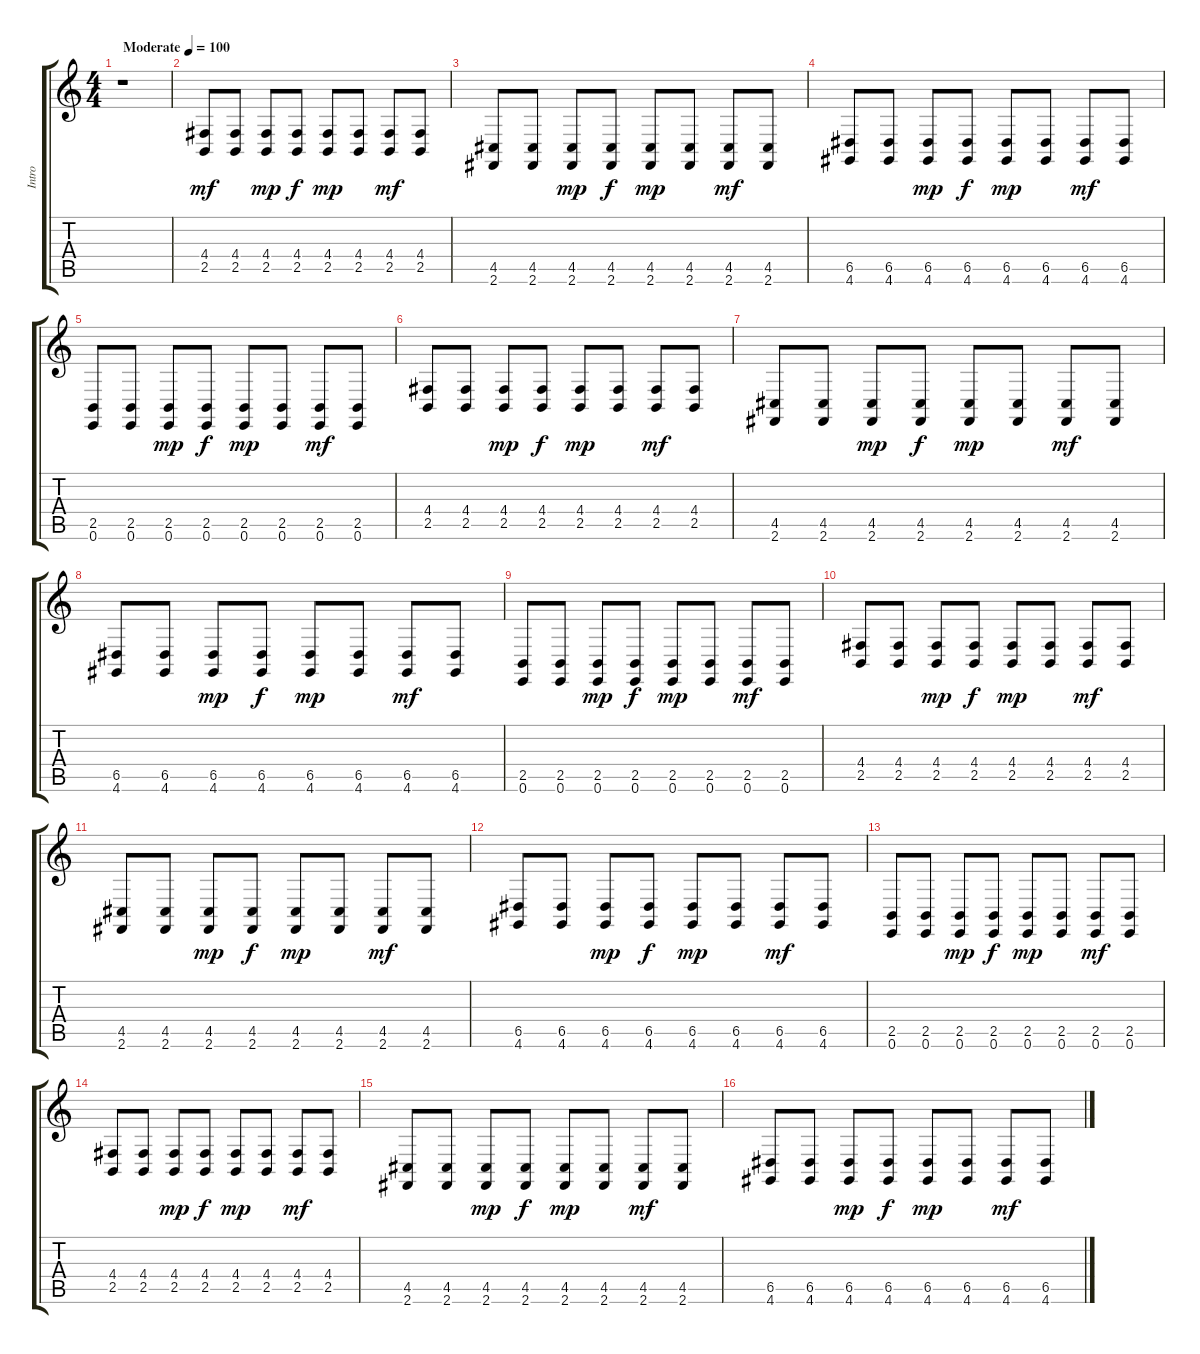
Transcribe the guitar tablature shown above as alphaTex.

\track ("Intro" "Intro") {instrument flute}
\staff {score tabs}
\tuning (E4 B3 G3 D3 A2 E2) {hide}
\ts (4 4)
\tempo (100 "Moderate")
\clef g2
\ks c
r.1{dy mf instrument flute} |
(4.4 2.5).8{volume 12 balance 8 instrument flute} (4.4 2.5).8 (4.4 2.5).8{dy mp} (4.4 2.5).8{dy f} (4.4 2.5).8{dy mp} (4.4 2.5).8 (4.4 2.5).8{dy mf} (4.4 2.5).8 |
(4.5 2.6).8 (4.5 2.6).8 (4.5 2.6).8{dy mp} (4.5 2.6).8{dy f} (4.5 2.6).8{dy mp} (4.5 2.6).8 (4.5 2.6).8{dy mf} (4.5 2.6).8 |
(6.5 4.6).8 (6.5 4.6).8 (6.5 4.6).8{dy mp} (6.5 4.6).8{dy f} (6.5 4.6).8{dy mp} (6.5 4.6).8 (6.5 4.6).8{dy mf} (6.5 4.6).8 |
(2.5 0.6).8 (2.5 0.6).8 (2.5 0.6).8{dy mp} (2.5 0.6).8{dy f} (2.5 0.6).8{dy mp} (2.5 0.6).8 (2.5 0.6).8{dy mf} (2.5 0.6).8 |
(4.4 2.5).8 (4.4 2.5).8 (4.4 2.5).8{dy mp} (4.4 2.5).8{dy f} (4.4 2.5).8{dy mp} (4.4 2.5).8 (4.4 2.5).8{dy mf} (4.4 2.5).8 |
(4.5 2.6).8 (4.5 2.6).8 (4.5 2.6).8{dy mp} (4.5 2.6).8{dy f} (4.5 2.6).8{dy mp} (4.5 2.6).8 (4.5 2.6).8{dy mf} (4.5 2.6).8 |
(6.5 4.6).8 (6.5 4.6).8 (6.5 4.6).8{dy mp} (6.5 4.6).8{dy f} (6.5 4.6).8{dy mp} (6.5 4.6).8 (6.5 4.6).8{dy mf} (6.5 4.6).8 |
(2.5 0.6).8 (2.5 0.6).8 (2.5 0.6).8{dy mp} (2.5 0.6).8{dy f} (2.5 0.6).8{dy mp} (2.5 0.6).8 (2.5 0.6).8{dy mf} (2.5 0.6).8 |
(4.4 2.5).8 (4.4 2.5).8 (4.4 2.5).8{dy mp} (4.4 2.5).8{dy f} (4.4 2.5).8{dy mp} (4.4 2.5).8 (4.4 2.5).8{dy mf} (4.4 2.5).8 |
(4.5 2.6).8 (4.5 2.6).8 (4.5 2.6).8{dy mp} (4.5 2.6).8{dy f} (4.5 2.6).8{dy mp} (4.5 2.6).8 (4.5 2.6).8{dy mf} (4.5 2.6).8 |
(6.5 4.6).8 (6.5 4.6).8 (6.5 4.6).8{dy mp} (6.5 4.6).8{dy f} (6.5 4.6).8{dy mp} (6.5 4.6).8 (6.5 4.6).8{dy mf} (6.5 4.6).8 |
(2.5 0.6).8 (2.5 0.6).8 (2.5 0.6).8{dy mp} (2.5 0.6).8{dy f} (2.5 0.6).8{dy mp} (2.5 0.6).8 (2.5 0.6).8{dy mf} (2.5 0.6).8 |
(4.4 2.5).8 (4.4 2.5).8 (4.4 2.5).8{dy mp} (4.4 2.5).8{dy f} (4.4 2.5).8{dy mp} (4.4 2.5).8 (4.4 2.5).8{dy mf} (4.4 2.5).8 |
(4.5 2.6).8 (4.5 2.6).8 (4.5 2.6).8{dy mp} (4.5 2.6).8{dy f} (4.5 2.6).8{dy mp} (4.5 2.6).8 (4.5 2.6).8{dy mf} (4.5 2.6).8 |
(6.5 4.6).8 (6.5 4.6).8 (6.5 4.6).8{dy mp} (6.5 4.6).8{dy f} (6.5 4.6).8{dy mp} (6.5 4.6).8 (6.5 4.6).8{dy mf} (6.5 4.6).8
